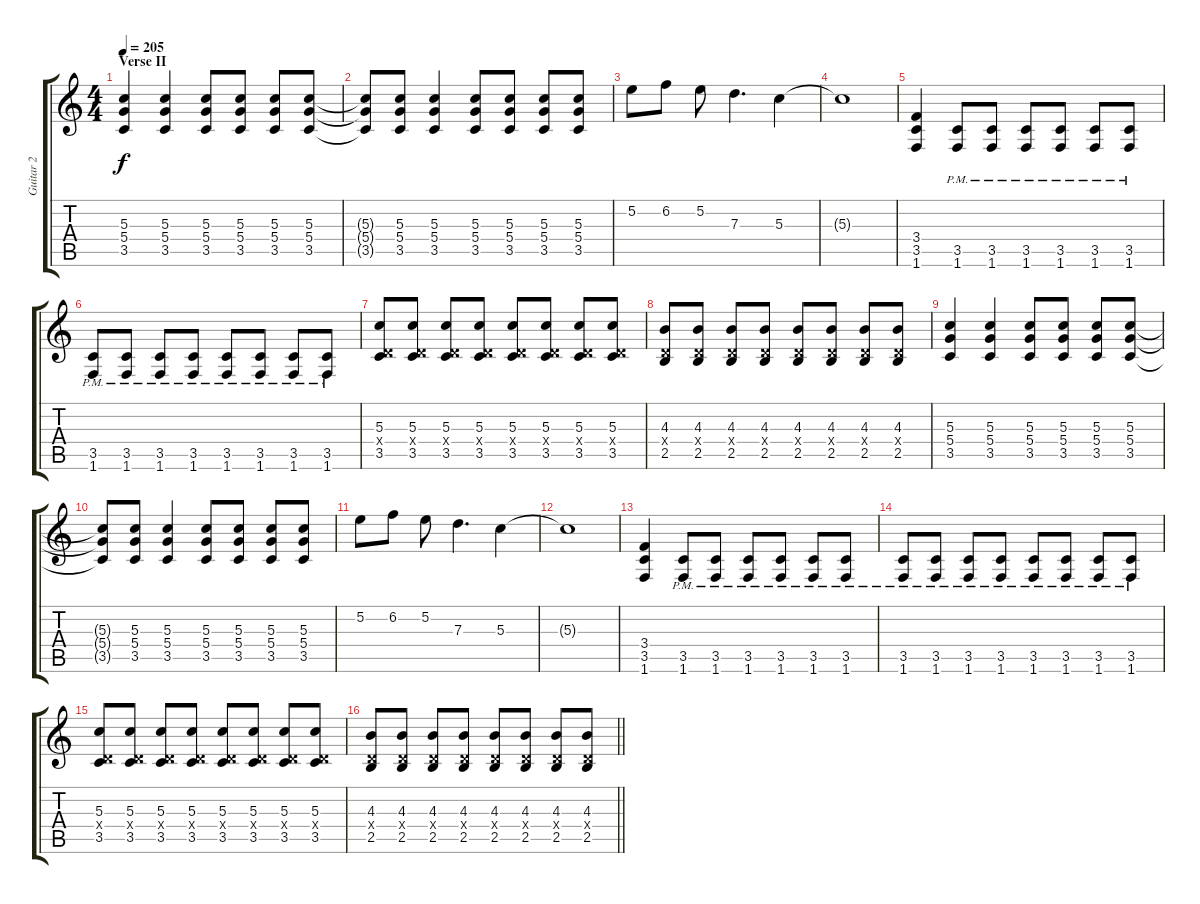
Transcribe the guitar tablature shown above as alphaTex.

\track ("Guitar 2" "Guitar 2") {instrument overdrivenguitar}
\staff {score tabs}
\tuning (E4 B3 G3 D3 A2 E2) {hide}
\ts (4 4)
\section ("" "Verse II")
\tempo 205
\clef g2
\ks c
(5.3 5.4 3.5).4{dy f} (5.3 5.4 3.5).4 (5.3 5.4 3.5).8 (5.3 5.4 3.5).8 (5.3 5.4 3.5).8 (5.3 5.4 3.5).8 |
(5.3{t} 5.4{t} 3.5{t}).8 (5.3 5.4 3.5).8 (5.3 5.4 3.5).4 (5.3 5.4 3.5).8 (5.3 5.4 3.5).8 (5.3 5.4 3.5).8 (5.3 5.4 3.5).8 |
5.2.8{volume 16} 6.2.8 5.2.8 7.3.4{d} 5.3.4 |
5.3{t}.1 |
(3.4 3.5 1.6).4{volume 10} (3.5{pm} 1.6{pm}).8 (3.5{pm} 1.6{pm}).8 (3.5{pm} 1.6{pm}).8 (3.5{pm} 1.6{pm}).8 (3.5{pm} 1.6{pm}).8 (3.5{pm} 1.6{pm}).8 |
(3.5{pm} 1.6{pm}).8 (3.5{pm} 1.6{pm}).8 (3.5{pm} 1.6{pm}).8 (3.5{pm} 1.6{pm}).8 (3.5{pm} 1.6{pm}).8 (3.5{pm} 1.6{pm}).8 (3.5{pm} 1.6{pm}).8 (3.5{pm} 1.6{pm}).8 |
(5.3 0.4{x} 3.5).8 (5.3 0.4{x} 3.5).8 (5.3 0.4{x} 3.5).8 (5.3 0.4{x} 3.5).8 (5.3 0.4{x} 3.5).8 (5.3 0.4{x} 3.5).8 (5.3 0.4{x} 3.5).8 (5.3 0.4{x} 3.5).8 |
(4.3 0.4{x} 2.5).8 (4.3 0.4{x} 2.5).8 (4.3 0.4{x} 2.5).8 (4.3 0.4{x} 2.5).8 (4.3 0.4{x} 2.5).8 (4.3 0.4{x} 2.5).8 (4.3 0.4{x} 2.5).8 (4.3 0.4{x} 2.5).8 |
(5.3 5.4 3.5).4 (5.3 5.4 3.5).4 (5.3 5.4 3.5).8 (5.3 5.4 3.5).8 (5.3 5.4 3.5).8 (5.3 5.4 3.5).8 |
(5.3{t} 5.4{t} 3.5{t}).8 (5.3 5.4 3.5).8 (5.3 5.4 3.5).4 (5.3 5.4 3.5).8 (5.3 5.4 3.5).8 (5.3 5.4 3.5).8 (5.3 5.4 3.5).8 |
5.2.8{volume 16} 6.2.8 5.2.8 7.3.4{d} 5.3.4 |
5.3{t}.1 |
(3.4 3.5 1.6).4{volume 10} (3.5{pm} 1.6{pm}).8 (3.5{pm} 1.6{pm}).8 (3.5{pm} 1.6{pm}).8 (3.5{pm} 1.6{pm}).8 (3.5{pm} 1.6{pm}).8 (3.5{pm} 1.6{pm}).8 |
(3.5{pm} 1.6{pm}).8 (3.5{pm} 1.6{pm}).8 (3.5{pm} 1.6{pm}).8 (3.5{pm} 1.6{pm}).8 (3.5{pm} 1.6{pm}).8 (3.5{pm} 1.6{pm}).8 (3.5{pm} 1.6{pm}).8 (3.5{pm} 1.6{pm}).8 |
(5.3 0.4{x} 3.5).8 (5.3 0.4{x} 3.5).8 (5.3 0.4{x} 3.5).8 (5.3 0.4{x} 3.5).8 (5.3 0.4{x} 3.5).8 (5.3 0.4{x} 3.5).8 (5.3 0.4{x} 3.5).8 (5.3 0.4{x} 3.5).8 |
\barLineRight lightlight
(4.3 0.4{x} 2.5).8 (4.3 0.4{x} 2.5).8 (4.3 0.4{x} 2.5).8 (4.3 0.4{x} 2.5).8 (4.3 0.4{x} 2.5).8 (4.3 0.4{x} 2.5).8 (4.3 0.4{x} 2.5).8 (4.3 0.4{x} 2.5).8
